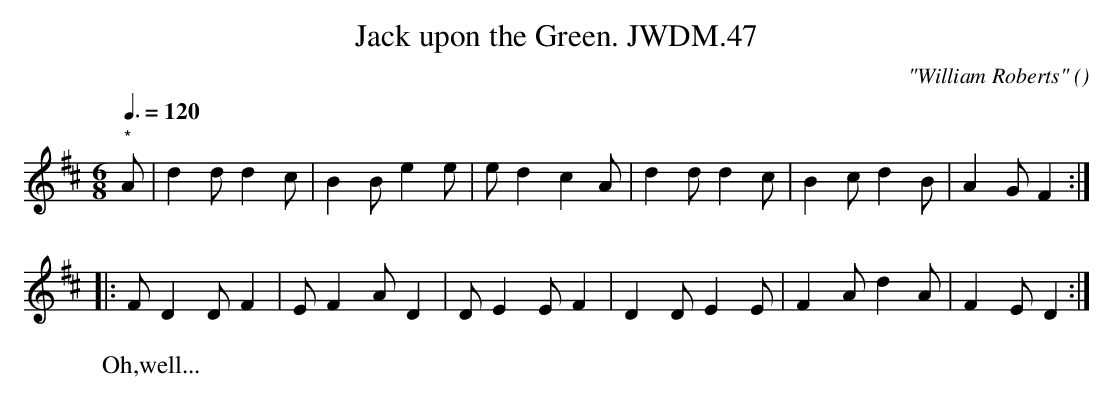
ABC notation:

X:1
T:Jack upon the Green. JWDM.47
M:6/8
L:1/8
Q:3/8=120
C:"William Roberts"
O:
K:D
"*"A|d2dd2c|B2B e2e|ed2c2A|d2d d2c|B2c d2B|A2G F2:|
|:FD2DF2|EF2AD2|DE2EF2|D2DE2E|F2Ad2A|F2ED2:|
W: Oh,well...
